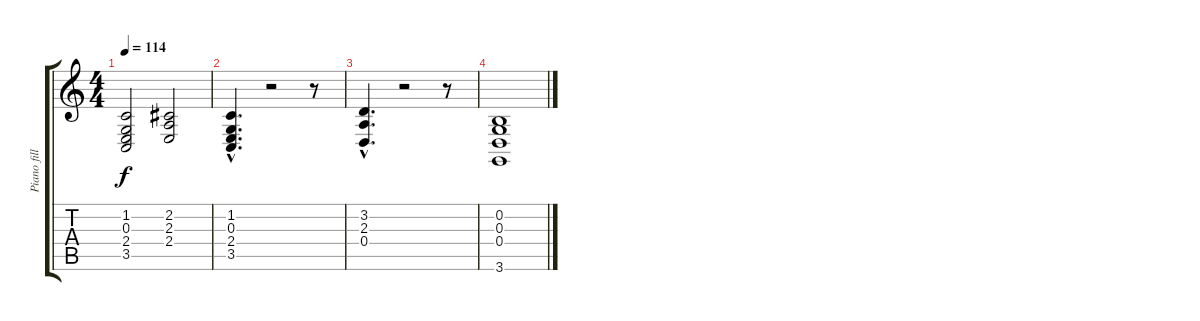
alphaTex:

\track ("Piano fills" "Piano fill") {instrument brightacousticpiano}
\staff {score tabs}
\tuning (E4 B3 G3 D3 A2 E2) {hide}
\ts (4 4)
\tempo 114
\clef g2
\ks c
(1.2 0.3 2.4 3.5).2{dy f} (2.2 2.3 2.4).2 |
(1.2{hac} 0.3{hac} 2.4{hac} 3.5{hac}).4{d} r.2 r.8 |
(3.2{hac} 2.3{hac} 0.4{hac}).4{d} r.2 r.8 |
(0.2 0.3 0.4 3.6).1
